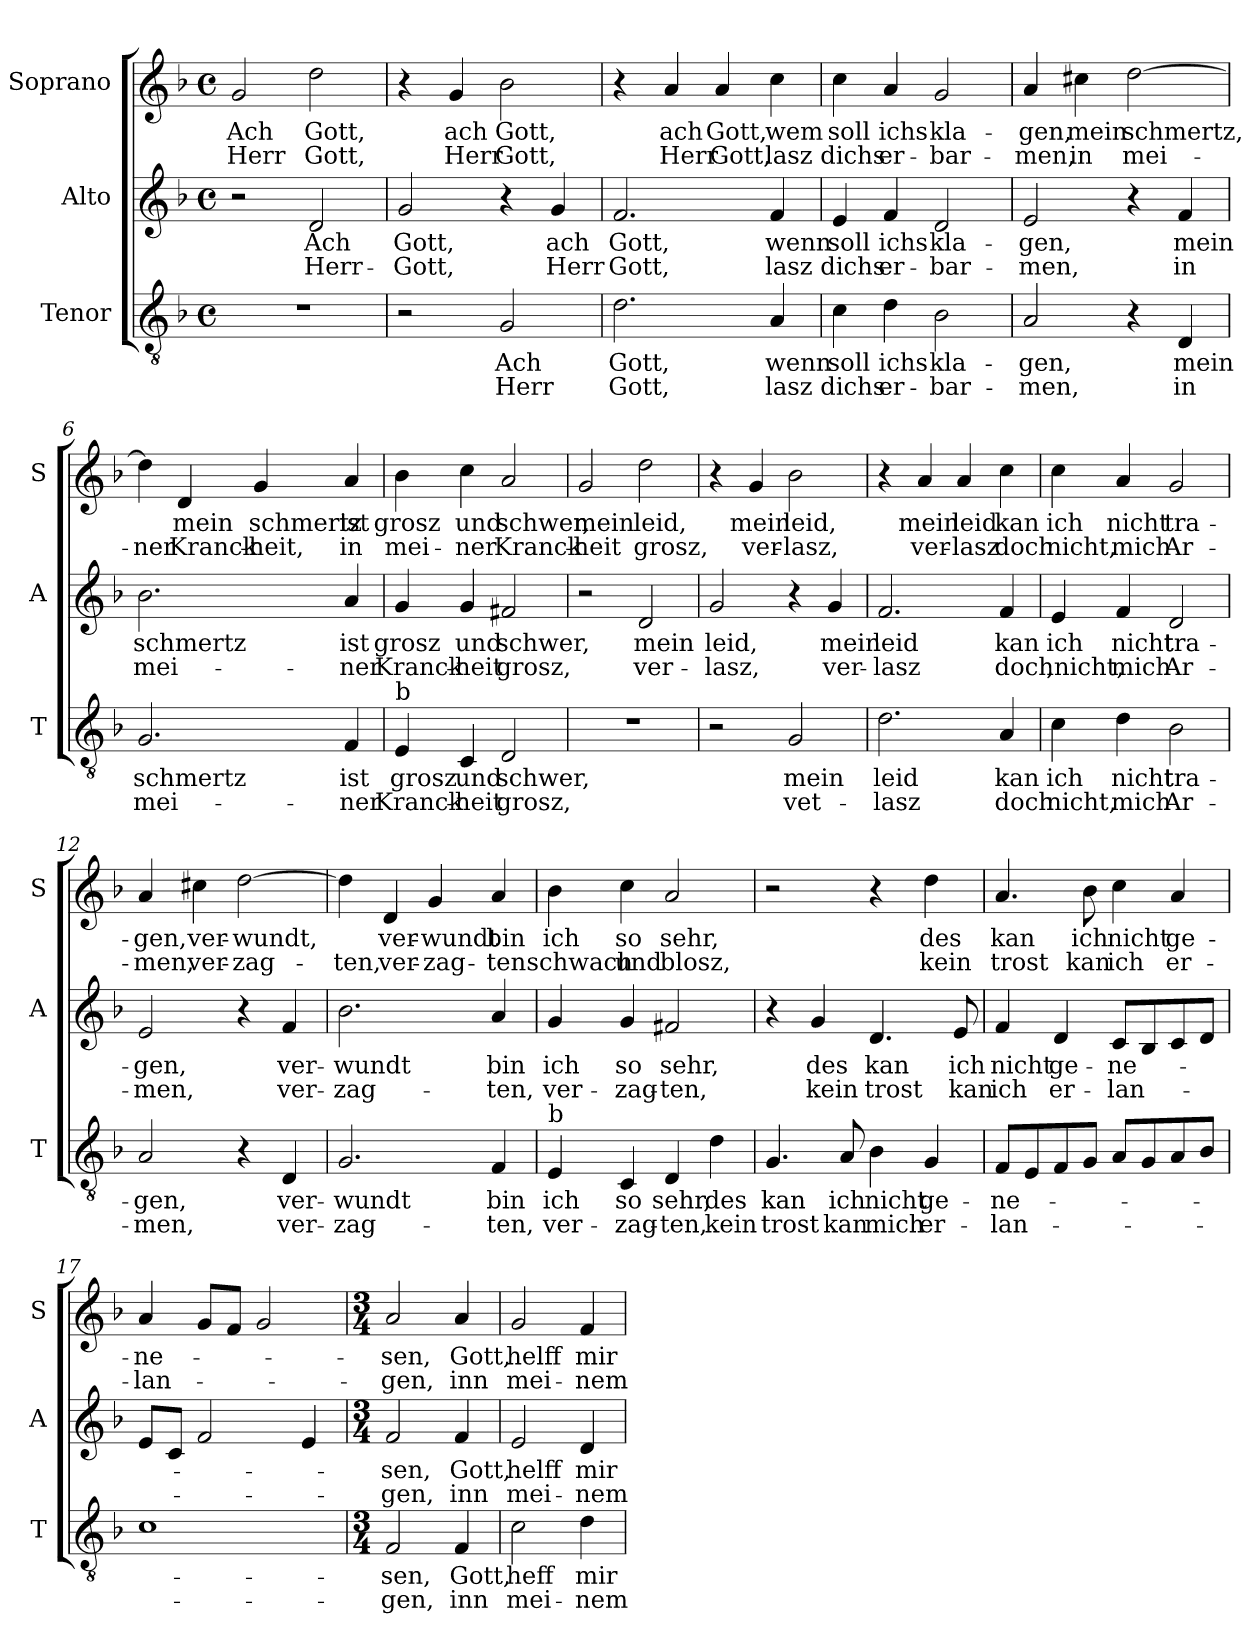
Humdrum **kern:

**kern	**text	**text	**kern	**text	**text	**kern	**text	**text
*part3	*part3	*part3	*part2	*part2	*part2	*part1	*part1	*part1
*staff3	*staff3	*staff3	*staff2	*staff2	*staff2	*staff1	*staff1	*staff1
*I"Tenor	*	*	*I"Alto	*	*	*I"Soprano	*	*
*I'T	*	*	*I'A	*	*	*I'S	*	*
*clefGv2	*	*	*clefG2	*	*	*clefG2	*	*
*k[b-]	*	*	*k[b-]	*	*	*k[b-]	*	*
*F:	*	*	*F:	*	*	*F:	*	*
*M4/4	*	*	*M4/4	*	*	*M4/4	*	*
*met(c)	*	*	*met(c)	*	*	*met(c)	*	*
=1	=1	=1	=1	=1	=1	=1	=1	=1
!	!	!	!	!	!	!	!LO:LY:b	!LO:LY:b
1r	.	.	2r	.	.	2g/	Ach	Herr
!	!	!	!	!LO:LY:b	!LO:LY:b	!	!LO:LY:b	!LO:LY:b
.	.	.	2d/	Ach	Herr-	2dd\	Gott,	Gott,
=2	=2	=2	=2	=2	=2	=2	=2	=2
!	!	!	!	!LO:LY:b	!LO:LY:b	!	!	!
2r	.	.	2g/	Gott,	-Gott,	4r	.	.
!	!	!	!	!	!	!	!LO:LY:b	!LO:LY:b
.	.	.	.	.	.	4g/	ach	Herr
!	!LO:LY:b	!LO:LY:b	!	!	!	!	!LO:LY:b	!LO:LY:b
2G/	Ach	Herr	4r	.	.	2b-\	Gott,	Gott,
!	!	!	!	!LO:LY:b	!LO:LY:b	!	!	!
.	.	.	4g/	ach	Herr	.	.	.
=3	=3	=3	=3	=3	=3	=3	=3	=3
!	!LO:LY:b	!LO:LY:b	!	!LO:LY:b	!LO:LY:b	!	!	!
2.d\	Gott,	Gott,	2.f/	Gott,	Gott,	4r	.	.
!	!	!	!	!	!	!	!LO:LY:b	!LO:LY:b
.	.	.	.	.	.	4a/	ach	Herr
!	!	!	!	!	!	!	!LO:LY:b	!LO:LY:b
.	.	.	.	.	.	4a/	Gott,	Gott,
!	!LO:LY:b	!LO:LY:b	!	!LO:LY:b	!LO:LY:b	!	!LO:LY:b	!LO:LY:b
4A/	wenn	lasz	4f/	wenn	lasz	4cc\	wem	lasz
=4	=4	=4	=4	=4	=4	=4	=4	=4
!	!LO:LY:b	!LO:LY:b	!	!LO:LY:b	!LO:LY:b	!	!LO:LY:b	!LO:LY:b
4c\	soll	dichs	4e/	soll	dichs	4cc\	soll	dichs
!	!LO:LY:b	!LO:LY:b	!	!LO:LY:b	!LO:LY:b	!	!LO:LY:b	!LO:LY:b
4d\	ichs	er-	4f/	ichs	er-	4a/	ichs	er-
!	!LO:LY:b	!LO:LY:b	!	!LO:LY:b	!LO:LY:b	!	!LO:LY:b	!LO:LY:b
2B-\	kla-	-bar-	2d/	kla-	-bar-	2g/	kla-	-bar-
=5	=5	=5	=5	=5	=5	=5	=5	=5
!	!LO:LY:b	!LO:LY:b	!	!LO:LY:b	!LO:LY:b	!	!LO:LY:b	!LO:LY:b
2A/	-gen,	-men,	2e/	-gen,	-men,	4a/	-gen,	-men,
!	!	!	!	!	!	!	!LO:LY:b	!LO:LY:b
.	.	.	.	.	.	4cc#X\	mein	in
!	!	!	!	!	!	!	!LO:LY:b	!LO:LY:b
4r	.	.	4r	.	.	[2dd\	schmertz,	mei-
!	!LO:LY:b	!LO:LY:b	!	!LO:LY:b	!LO:LY:b	!	!	!
4D/	mein	in	4f/	mein	in	.	.	.
!!LO:LB:g=z
=6	=6	=6	=6	=6	=6	=6	=6	=6
!	!LO:LY:b	!LO:LY:b	!	!LO:LY:b	!LO:LY:b	!	!	!LO:LY:b
2.G/	schmertz	mei-	2.b-\	schmertz	mei-	4dd\]	.	-ner
!	!	!	!	!	!	!	!LO:LY:b	!LO:LY:b
.	.	.	.	.	.	4d/	mein	Kranck-
!	!	!	!	!	!	!	!LO:LY:b	!LO:LY:b
.	.	.	.	.	.	4g/	schmertz	-heit,
!	!LO:LY:b	!LO:LY:b	!	!LO:LY:b	!LO:LY:b	!	!LO:LY:b	!LO:LY:b
4F/	ist	-ner	4a/	ist	-ner	4a/	ist	in
=7	=7	=7	=7	=7	=7	=7	=7	=7
!LO:TX:a:t=b	!	!	!	!	!	!	!	!
!	!LO:LY:b	!LO:LY:b	!	!LO:LY:b	!LO:LY:b	!	!LO:LY:b	!LO:LY:b
4E/	grosz	Kranck-	4g/	grosz	Kranck-	4b-\	grosz	mei-
!	!LO:LY:b	!LO:LY:b	!	!LO:LY:b	!LO:LY:b	!	!LO:LY:b	!LO:LY:b
4C/	und	-heit	4g/	und	-heit	4cc\	und	-ner
!	!LO:LY:b	!LO:LY:b	!	!LO:LY:b	!LO:LY:b	!	!LO:LY:b	!LO:LY:b
2D/	schwer,	grosz,	2f#X/	schwer,	grosz,	2a/	schwer,	Kranck-
=8	=8	=8	=8	=8	=8	=8	=8	=8
!	!	!	!	!	!	!	!LO:LY:b	!LO:LY:b
1r	.	.	2r	.	.	2g/	mein	-heit
!	!	!	!	!LO:LY:b	!LO:LY:b	!	!LO:LY:b	!LO:LY:b
.	.	.	2d/	mein	ver-	2dd\	leid,	grosz,
=9	=9	=9	=9	=9	=9	=9	=9	=9
!	!	!	!	!LO:LY:b	!LO:LY:b	!	!	!
2r	.	.	2g/	leid,	-lasz,	4r	.	.
!	!	!	!	!	!	!	!LO:LY:b	!LO:LY:b
.	.	.	.	.	.	4g/	mein	ver-
!	!LO:LY:b	!LO:LY:b	!	!	!	!	!LO:LY:b	!LO:LY:b
2G/	mein	vet-	4r	.	.	2b-\	leid,	-lasz,
!	!	!	!	!LO:LY:b	!LO:LY:b	!	!	!
.	.	.	4g/	mein	ver-	.	.	.
=10	=10	=10	=10	=10	=10	=10	=10	=10
!	!LO:LY:b	!LO:LY:b	!	!LO:LY:b	!LO:LY:b	!	!	!
2.d\	leid	-lasz	2.f/	leid	-lasz	4r	.	.
!	!	!	!	!	!	!	!LO:LY:b	!LO:LY:b
.	.	.	.	.	.	4a/	mein	ver-
!	!	!	!	!	!	!	!LO:LY:b	!LO:LY:b
.	.	.	.	.	.	4a/	leid	-lasz
!	!LO:LY:b	!LO:LY:b	!	!LO:LY:b	!LO:LY:b	!	!LO:LY:b	!LO:LY:b
4A/	kan	doch	4f/	kan	doch	4cc\	kan	doch
!!LO:LB:g=z
=11	=11	=11	=11	=11	=11	=11	=11	=11
!	!LO:LY:b	!LO:LY:b	!	!LO:LY:b	!LO:LY:b	!	!LO:LY:b	!LO:LY:b
4c\	ich	nicht,	4e/	ich	,nicht,	4cc\	ich	nicht,
!	!LO:LY:b	!LO:LY:b	!	!LO:LY:b	!LO:LY:b	!	!LO:LY:b	!LO:LY:b
4d\	nicht	mich	4f/	nicht	mich	4a/	nicht	mich
!	!LO:LY:b	!LO:LY:b	!	!LO:LY:b	!LO:LY:b	!	!LO:LY:b	!LO:LY:b
2B-\	tra-	Ar-	2d/	tra-	Ar-	2g/	tra-	Ar-
=12	=12	=12	=12	=12	=12	=12	=12	=12
!	!LO:LY:b	!LO:LY:b	!	!LO:LY:b	!LO:LY:b	!	!LO:LY:b	!LO:LY:b
2A/	-gen,	-men,	2e/	-gen,	-men,	4a/	-gen,	-men,
!	!	!	!	!	!	!	!LO:LY:b	!LO:LY:b
.	.	.	.	.	.	4cc#X\	ver-	ver-
!	!	!	!	!	!	!	!LO:LY:b	!LO:LY:b
4r	.	.	4r	.	.	[2dd\	-wundt,	-zag-
!	!LO:LY:b	!LO:LY:b	!	!LO:LY:b	!LO:LY:b	!	!	!
4D/	ver-	ver-	4f/	ver-	ver-	.	.	.
=13	=13	=13	=13	=13	=13	=13	=13	=13
!	!LO:LY:b	!LO:LY:b	!	!LO:LY:b	!LO:LY:b	!	!	!LO:LY:b
2.G/	-wundt	-zag-	2.b-\	-wundt	-zag-	4dd\]	.	-ten,
!	!	!	!	!	!	!	!LO:LY:b	!LO:LY:b
.	.	.	.	.	.	4d/	ver-	ver-
!	!	!	!	!	!	!	!LO:LY:b	!LO:LY:b
.	.	.	.	.	.	4g/	-wundt	-zag-
!	!LO:LY:b	!LO:LY:b	!	!LO:LY:b	!LO:LY:b	!	!LO:LY:b	!LO:LY:b
4F/	bin	-ten,	4a/	bin	-ten,	4a/	bin	-ten
=14	=14	=14	=14	=14	=14	=14	=14	=14
!LO:TX:a:t=b	!	!	!	!	!	!	!	!
!	!LO:LY:b	!LO:LY:b	!	!LO:LY:b	!LO:LY:b	!	!LO:LY:b	!LO:LY:b
4E/	ich	ver-	4g/	ich	ver-	4b-\	ich	schwach
!	!LO:LY:b	!LO:LY:b	!	!LO:LY:b	!LO:LY:b	!	!LO:LY:b	!LO:LY:b
4C/	so	-zag-	4g/	so	-zag-	4cc\	so	und
!	!LO:LY:b	!LO:LY:b	!	!LO:LY:b	!LO:LY:b	!	!LO:LY:b	!LO:LY:b
4D/	sehr,	-ten,	2f#X/	sehr,	-ten,	2a/	sehr,	blosz,
!	!LO:LY:b	!LO:LY:b	!	!	!	!	!	!
4d\	des	kein	.	.	.	.	.	.
=15	=15	=15	=15	=15	=15	=15	=15	=15
!	!LO:LY:b	!LO:LY:b	!	!	!	!	!	!
4.G/	kan	trost	4r	.	.	2r	.	.
!	!	!	!	!LO:LY:b	!LO:LY:b	!	!	!
.	.	.	4g/	des	kein	.	.	.
!	!LO:LY:b	!LO:LY:b	!	!	!	!	!	!
8A/	ich	kan	.	.	.	.	.	.
!	!LO:LY:b	!LO:LY:b	!	!LO:LY:b	!LO:LY:b	!	!	!
4B-\	nicht	mich	4.d/	kan	trost	4r	.	.
!	!LO:LY:b	!LO:LY:b	!	!	!	!	!LO:LY:b	!LO:LY:b
4G/	ge-	er-	.	.	.	4dd\	des	kein
!	!	!	!	!LO:LY:b	!LO:LY:b	!	!	!
.	.	.	8e/	ich	kan	.	.	.
!!LO:PB:g=z
=16	=16	=16	=16	=16	=16	=16	=16	=16
!	!LO:LY:b	!LO:LY:b	!	!LO:LY:b	!LO:LY:b	!	!LO:LY:b	!LO:LY:b
8F/L	-ne-	-lan-	4f/	nicht	ich	4.a/	kan	trost
8E/	.	.	.	.	.	.	.	.
!	!	!	!	!LO:LY:b	!LO:LY:b	!	!	!
8F/	.	.	4d/	ge-	er-	.	.	.
!	!	!	!	!	!	!	!LO:LY:b	!LO:LY:b
8G/J	.	.	.	.	.	8b-\	ich	kan
!	!	!	!	!LO:LY:b	!LO:LY:b	!	!LO:LY:b	!LO:LY:b
8A/L	.	.	8c/L	-ne-	-lan-	4cc\	nicht	ich
8G/	.	.	8B-/	.	.	.	.	.
!	!	!	!	!	!	!	!LO:LY:b	!LO:LY:b
8A/	.	.	8c/	.	.	4a/	ge-	er-
8B-/J	.	.	8d/J	.	.	.	.	.
=17	=17	=17	=17	=17	=17	=17	=17	=17
!	!	!	!	!	!	!	!LO:LY:b	!LO:LY:b
1c	.	.	8e/L	.	.	4a/	-ne-	-lan-
.	.	.	8c/J	.	.	.	.	.
.	.	.	2f/	.	.	8g/L	.	.
.	.	.	.	.	.	8f/J	.	.
.	.	.	.	.	.	2g/	.	.
.	.	.	4e/	.	.	.	.	.
=18	=18	=18	=18	=18	=18	=18	=18	=18
*M3/4	*	*	*M3/4	*	*	*M3/4	*	*
!	!LO:LY:b	!LO:LY:b	!	!LO:LY:b	!LO:LY:b	!	!LO:LY:b	!LO:LY:b
2F/	-sen,	-gen,	2f/	-sen,	-gen,	2a/	-sen,	-gen,
!	!LO:LY:b	!LO:LY:b	!	!LO:LY:b	!LO:LY:b	!	!LO:LY:b	!LO:LY:b
4F/	Gott,	inn	4f/	Gott,	inn	4a/	Gott,	inn
=19	=19	=19	=19	=19	=19	=19	=19	=19
!	!LO:LY:b	!LO:LY:b	!	!LO:LY:b	!LO:LY:b	!	!LO:LY:b	!LO:LY:b
2c\	heff	mei-	2e/	helff	mei-	2g/	helff	mei-
!	!LO:LY:b	!LO:LY:b	!	!LO:LY:b	!LO:LY:b	!	!LO:LY:b	!LO:LY:b
4d\	mir	-nem	4d/	mir	-nem	4f/	mir	-nem
=	=	=	=	=	=	=	=	=
*-	*-	*-	*-	*-	*-	*-	*-	*-
